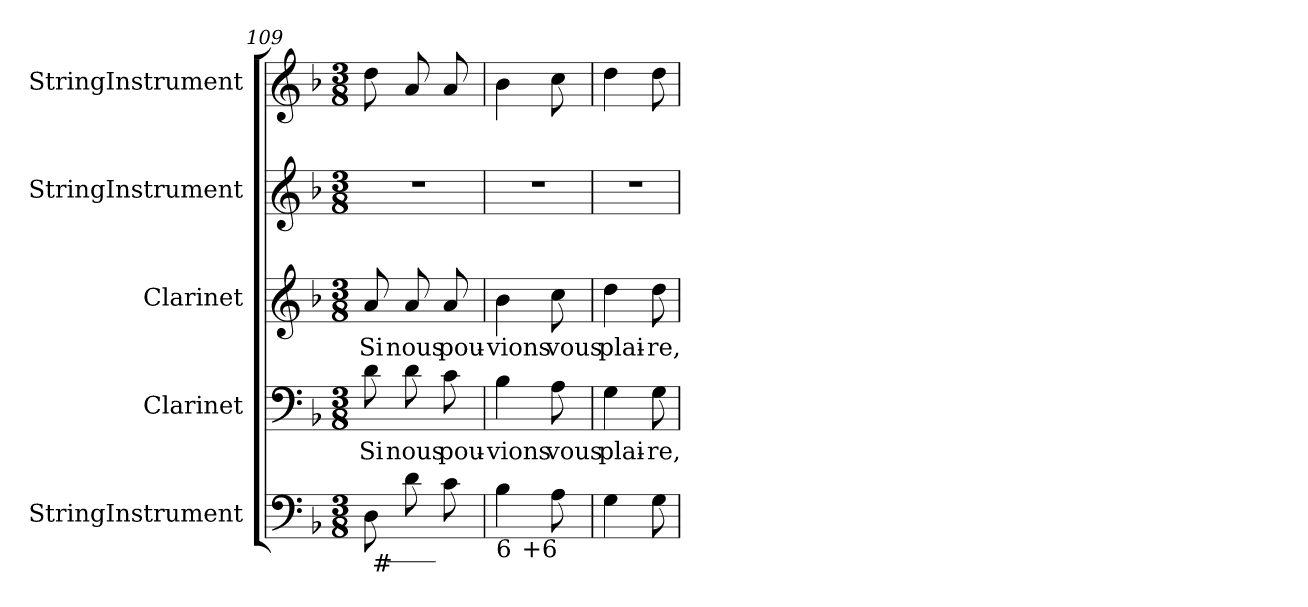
**kern	**kern	**text	**kern	**text	**kern	**kern
*part5	*part4	*part4	*part3	*part3	*part2	*part1
*staff5	*staff4	*staff4	*staff3	*staff3	*staff2	*staff1
*I"StringInstrument	*I"Clarinet	*	*I"Clarinet	*	*I"StringInstrument	*I"StringInstrument
*I'Str	*I'Cl	*	*I'Cl	*	*I'Str	*I'Str
*clefF4	*clefF4	*	*clefG2	*	*clefG2	*clefG2
*	*ITrd1c2	*	*ITrd1c2	*	*	*
*k[b-]	*k[b-e-a-]	*	*k[b-e-a-]	*	*k[b-]	*k[b-]
*F:	*E-:	*	*E-:	*	*F:	*F:
*M3/8	*M3/8	*	*M3/8	*	*M3/8	*M3/8
=109	=109	=109	=109	=109	=109	=109
*^	*	*	*	*	*	*
*	*^	*	*	*	*	*	*
8D\	64ryy	16ryy	8c\	Si	8g/	Si	4.r	8dd\
!	!LO:TX:b:t=#	!	!	!	!	!	!	!
.	4ryy	.	.	.	.	.	.	.
!	!	!LO:TX:b:t=____	!	!	!	!	!	!
.	.	4ryy	.	.	.	.	.	.
8d\	.	.	8c\	nous	8g/	nous	.	8a/
8c\	.	.	8B-\	pou-	8g/	pou-	.	8a/
.	16..ryy	.	.	.	.	.	.	.
.	.	16ryy	.	.	.	.	.	.
=110	=110	=110	=110	=110	=110	=110	=110	=110
!LO:TX:b:t=6	!	!	!	!	!	!	!	!
*	*v	*v	*	*	*	*	*	*
4B-\	16..ryy	4A-\	-vions	4a-\	-vions	4.r	4b-\
!	!LO:TX:b:t=+6	!	!	!	!	!	!
.	4ryy	.	.	.	.	.	.
8A\	.	8G\	vous	8b-\	vous	.	8cc\
.	64ryy	.	.	.	.	.	.
*v	*v	*	*	*	*	*	*
=111	=111	=111	=111	=111	=111	=111
4G\	4F\	plai-	4cc\	plai-	4.r	4dd\
8G\	8F\	-re,	8cc\	-re,	.	8dd\
=	=	=	=	=	=	=
*-	*-	*-	*-	*-	*-	*-
